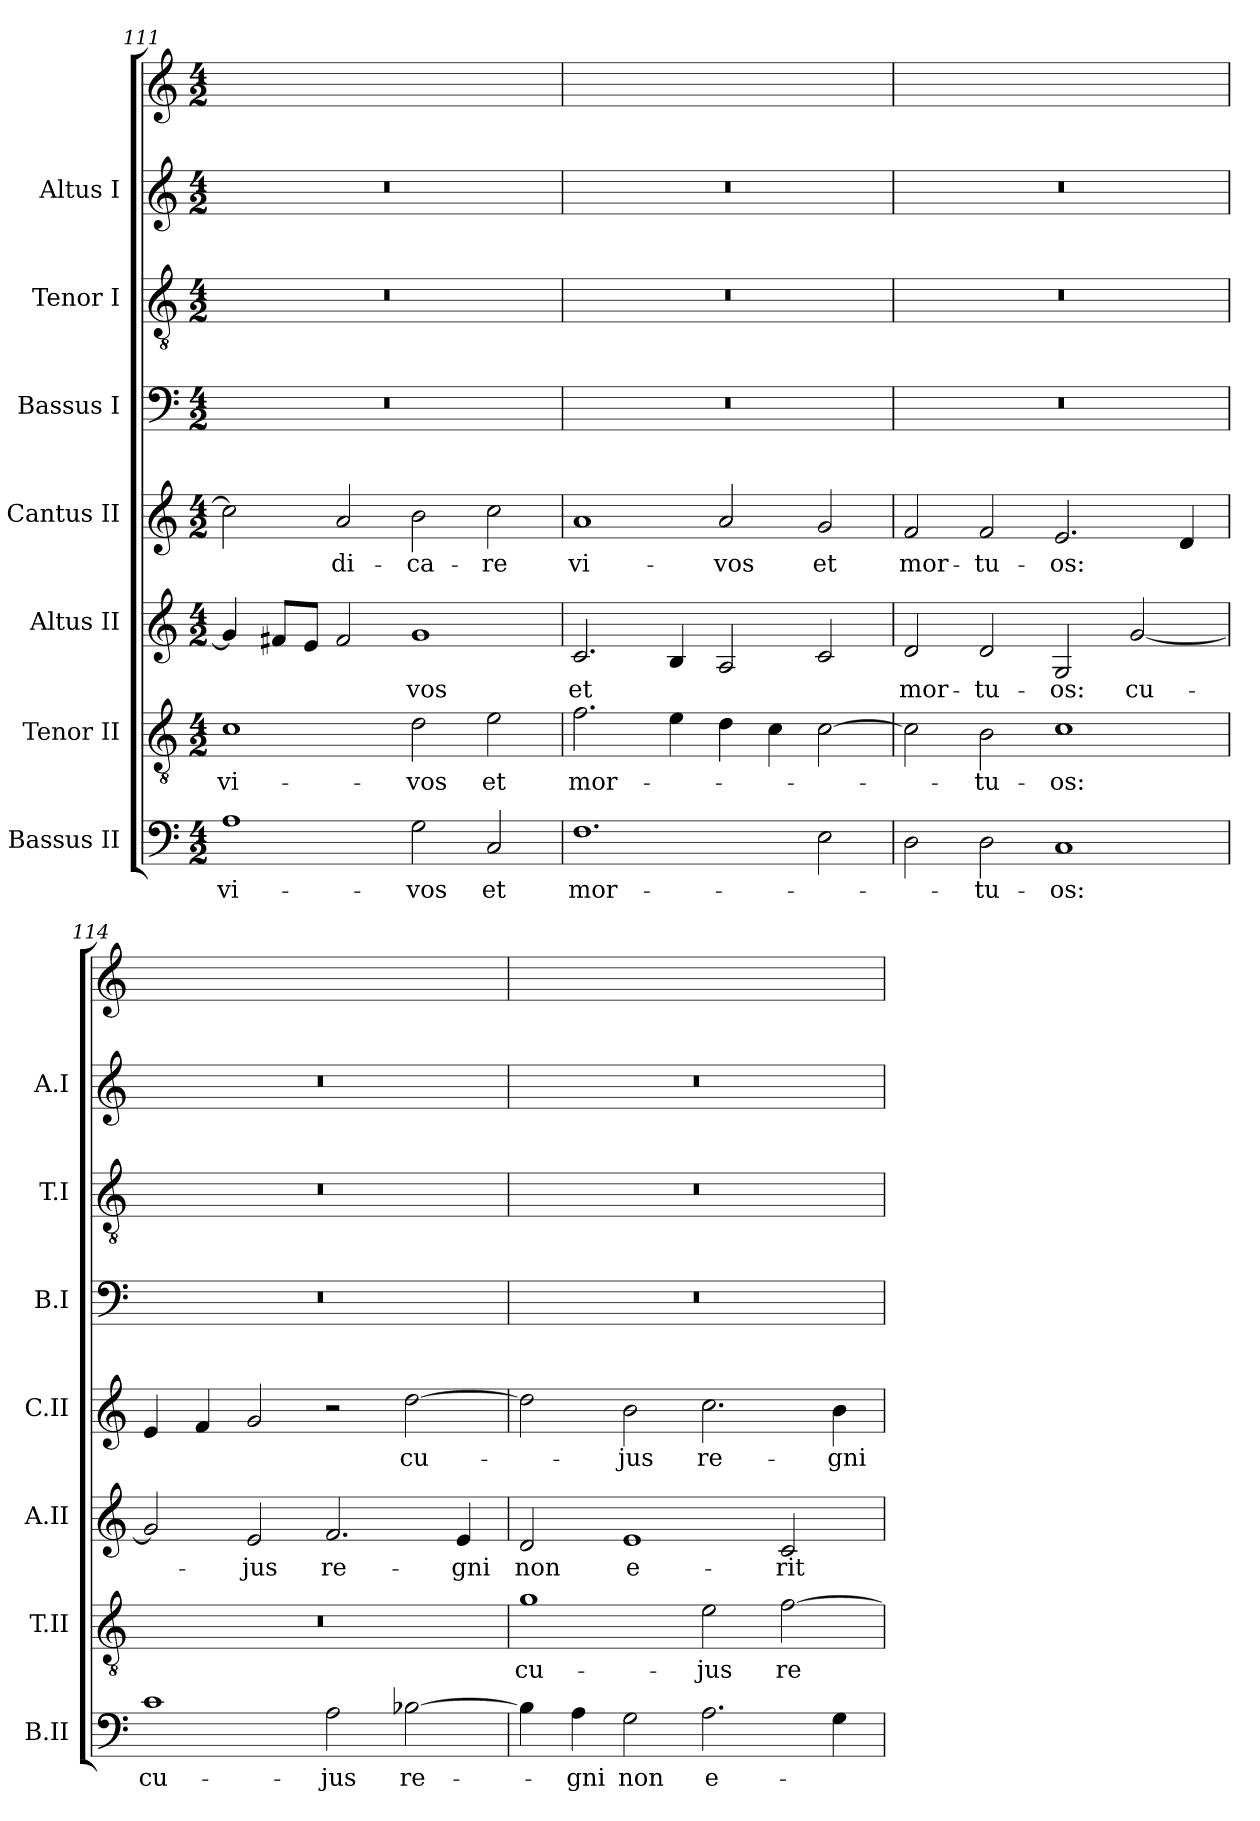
**kern	**text	**kern	**text	**kern	**text	**kern	**text	**kern	**kern	**kern	**kern
*part8	*part8	*part7	*part7	*part6	*part6	*part5	*part5	*part4	*part3	*part2	*part1
*staff8	*staff8	*staff7	*staff7	*staff6	*staff6	*staff5	*staff5	*staff4	*staff3	*staff2	*staff1
*I"Bassus II	*	*I"Tenor II	*	*I"Altus II	*	*I"Cantus II	*	*I"Bassus I	*I"Tenor I	*I"Altus I	*
*I'B.II	*	*I'T.II	*	*I'A.II	*	*I'C.II	*	*I'B.I	*I'T.I	*I'A.I	*
*clefF4	*	*clefGv2	*	*clefG2	*	*clefG2	*	*clefF4	*clefGv2	*clefG2	*clefG2
*	*	*ITrd7c12	*	*	*	*	*	*	*ITrd7c12	*	*
*k[]	*	*k[]	*	*k[]	*	*k[]	*	*k[]	*k[]	*k[]	*k[]
*C:	*	*C:	*	*C:	*	*C:	*	*C:	*C:	*C:	*C:
*M4/2	*	*M4/2	*	*M4/2	*	*M4/2	*	*M4/2	*M4/2	*M4/2	*M4/2
=111	=111	=111	=111	=111	=111	=111	=111	=111	=111	=111	=111
1A\	vi-	1C\	vi-	4g/]	.	2cc\]	.	0r	0r	0r	0ryy
.	.	.	.	8f#/L	.	.	.	.	.	.	.
.	.	.	.	8e/J	.	.	.	.	.	.	.
.	.	.	.	2f#/	.	2a/	-di-	.	.	.	.
2G\	-vos	2D\	-vos	1g/	-vos	2b\	-ca-	.	.	.	.
2C/	et	2E\	et	.	.	2cc\	-re	.	.	.	.
=112	=112	=112	=112	=112	=112	=112	=112	=112	=112	=112	=112
1.F\	mor-	2.F\	mor-	2.c/	et	1a/	vi-	0r	0r	0r	0ryy
.	.	4E\	.	4B/	.	.	.	.	.	.	.
.	.	4D\	.	2A/	.	2a/	-vos	.	.	.	.
.	.	4C\	.	.	.	.	.	.	.	.	.
2E\	.	[2C\	.	2c/	.	2g/	et	.	.	.	.
=113	=113	=113	=113	=113	=113	=113	=113	=113	=113	=113	=113
2D\	.	2C\]	.	2d/	mor-	2f/	mor-	0r	0r	0r	0ryy
2D\	-tu-	2BB\	-tu-	2d/	-tu-	2f/	-tu-	.	.	.	.
1C/	-os:	1C\	-os:	2G/	-os:	2.e/	-os:	.	.	.	.
.	.	.	.	[2g/	cu-	.	.	.	.	.	.
.	.	.	.	.	.	4d/	.	.	.	.	.
=114	=114	=114	=114	=114	=114	=114	=114	=114	=114	=114	=114
1c\	cu-	0r	.	2g/]	.	4e/	.	0r	0r	0r	0ryy
.	.	.	.	.	.	4f/	.	.	.	.	.
.	.	.	.	2e/	-jus	2g/	.	.	.	.	.
2A\	-jus	.	.	2.f/	re-	2r	.	.	.	.	.
[2B-X\	re-	.	.	.	.	[2dd\	cu-	.	.	.	.
.	.	.	.	4e/	-gni	.	.	.	.	.	.
=115	=115	=115	=115	=115	=115	=115	=115	=115	=115	=115	=115
4B-\]	.	1G\	cu-	2d/	non	2dd\]	.	0r	0r	0r	0ryy
4A\	-gni	.	.	.	.	.	.	.	.	.	.
2G\	non	.	.	1e/	e-	2b\	-jus	.	.	.	.
2.A\	e-	2E\	-jus	.	.	2.cc\	re-	.	.	.	.
.	.	[2F\	re-	2c/	-rit	.	.	.	.	.	.
4G\	.	.	.	.	.	4b\	-gni	.	.	.	.
=	=	=	=	=	=	=	=	=	=	=	=
*-	*-	*-	*-	*-	*-	*-	*-	*-	*-	*-	*-
